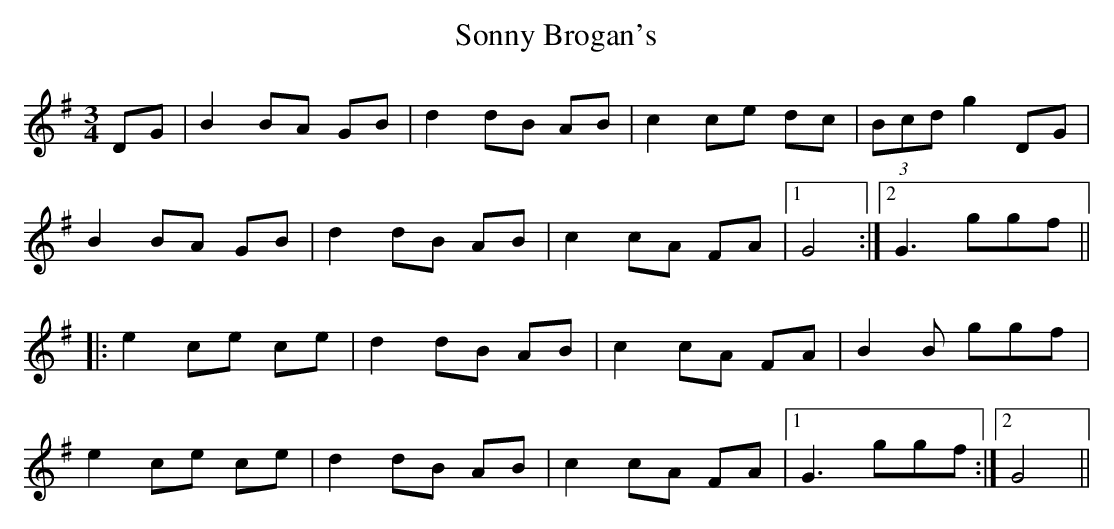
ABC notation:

X:1
T: Sonny Brogan's
M: 3/4
L: 1/8
K: Gmaj
DG|B2 BA GB|d2 dB AB|c2 ce dc|(3Bcd g2 DG|
B2 BA GB|d2 dB AB|c2 cA FA|1 G4:|2 G3 ggf||
|:e2 ce ce|d2 dB AB|c2 cA FA|B2 B ggf|
e2 ce ce|d2 dB AB|c2 cA FA|1 G3 ggf:|2 G4||
